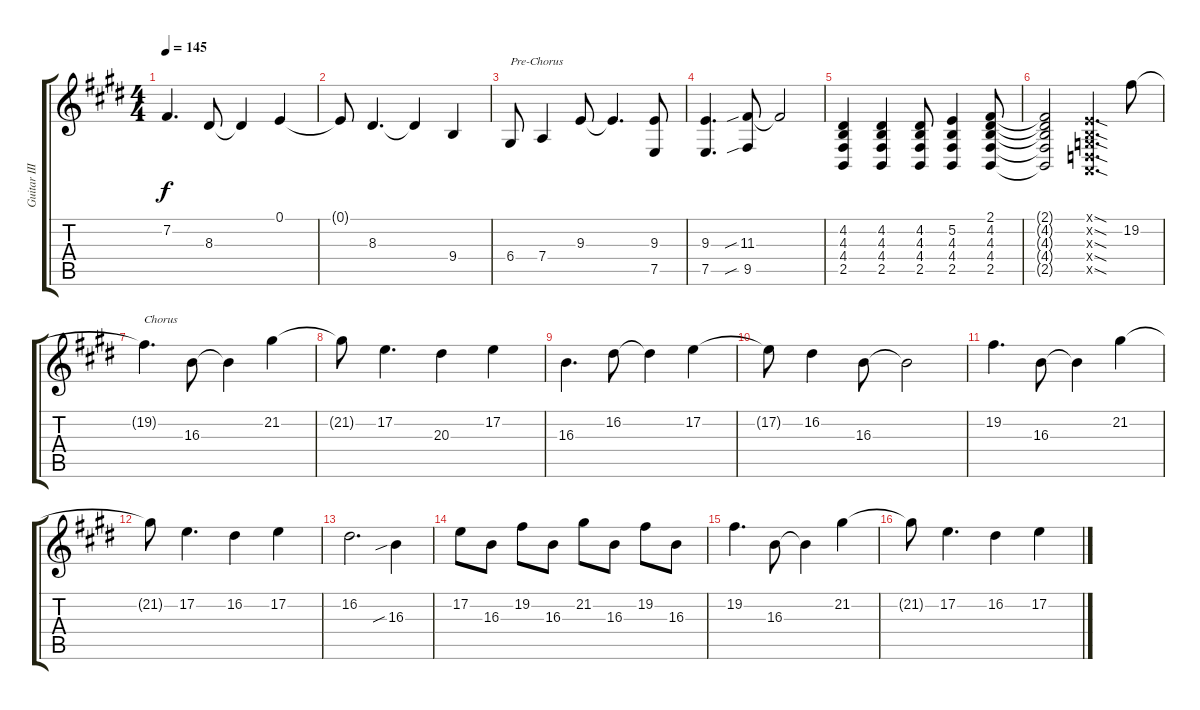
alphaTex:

\track ("Guitar III" "Guitar III") {instrument fx8scifi}
\staff {score tabs}
\tuning (E4 B3 G3 D3 A2 E2) {hide}
\ts (4 4)
\tempo 145
\clef g2
\ks e
7.2.4{d dy f} 8.3.8 8.3{t}.4 0.1.4 |
0.1{t}.8 8.3.4{d} 8.3{t}.4 9.4.4 |
6.4.8{txt "Pre-Chorus"} 7.4.4 9.3.8 9.3{t}.4{d} (9.3 7.5).8 |
(9.3 7.5).4{d} (11.3{sib} 9.5{sib}).8 11.3{t}.2 |
(4.2 4.3 4.4 2.5).4 (4.2 4.3 4.4 2.5).4 (4.2 4.3 4.4 2.5).8 (5.2 4.3 4.4 2.5).4 (2.1 4.2 4.3 4.4 2.5).8 |
(2.1{t} 4.2{t} 4.3{t} 4.4{t} 2.5{t}).2 (0.1{sod x} 0.2{sod x} 0.3{sod x} 0.4{sod x} 0.5{sod x}).4{d} 19.2.8 |
19.2{t}.4{d txt "Chorus"} 16.3.8 16.3{t}.4 21.2.4 |
21.2{t}.8 17.2.4{d} 20.3.4 17.2.4 |
16.3.4{d} 16.2.8 16.2{t}.4 17.2.4 |
17.2{t}.8 16.2.4 16.3.8 16.3{t}.2 |
19.2.4{d} 16.3.8 16.3{t}.4 21.2.4 |
21.2{t}.8 17.2.4{d} 16.2.4 17.2.4 |
16.2.2{d} 16.3{sib}.4 |
17.2.8 16.3.8 19.2.8 16.3.8 21.2.8 16.3.8 19.2.8 16.3.8 |
19.2.4{d} 16.3.8 16.3{t}.4 21.2.4 |
21.2{t}.8 17.2.4{d} 16.2.4 17.2.4
